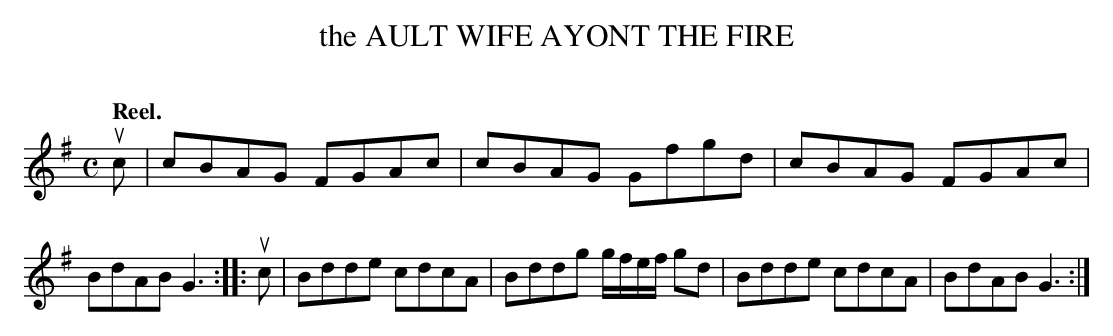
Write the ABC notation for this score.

X:1
T: the AULT WIFE AYONT THE FIRE
C:
Q: "Reel."
M: C
L: 1/8
K: G
uc |\
cBAG FGAc | cBAG Gfgd |\
cBAG FGAc | BdAB G3 ::\
uc |\
Bdde cdcA | Bddg g/f/e/f/ gd |\
Bdde cdcA | BdAB G3 :|
